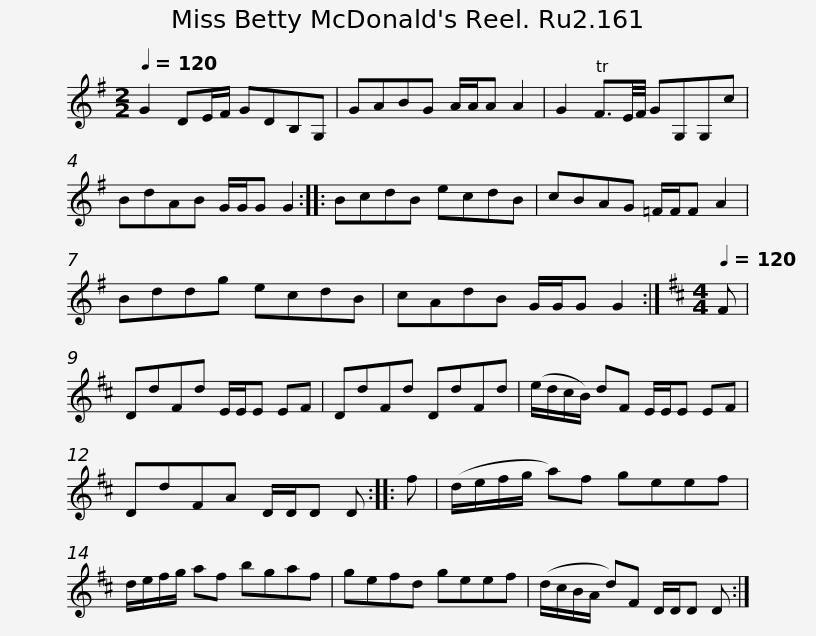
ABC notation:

X:1
L:1/8
Q:1/4=120
M:2/2
I:linebreak $
K:G
V:1 treble
V:1
 G2 DE/F/ GDB,G, | GABG A/A/A A2 | G2 F3/2E/4F/4 GG,G,c | BdAB G/G/G G2 :: BcdB ecdB |$ %5
 cBAG =F/F/F A2 | Bddg ecdB | cAdB G/G/G G2 :|[K:D][M:4/4][Q:1/4=120] F | DdFd E/E/E EF | %10
 DdFd DdFd |$ (e/d/c/B/) dF E/E/E EF | DdFA D/D/D D :: f | (d/e/f/g/ a)f geef | %15
 d/e/f/g/ af bgaf |$ gefd geef | (d/c/B/A/ d)F D/D/D D :| %18
